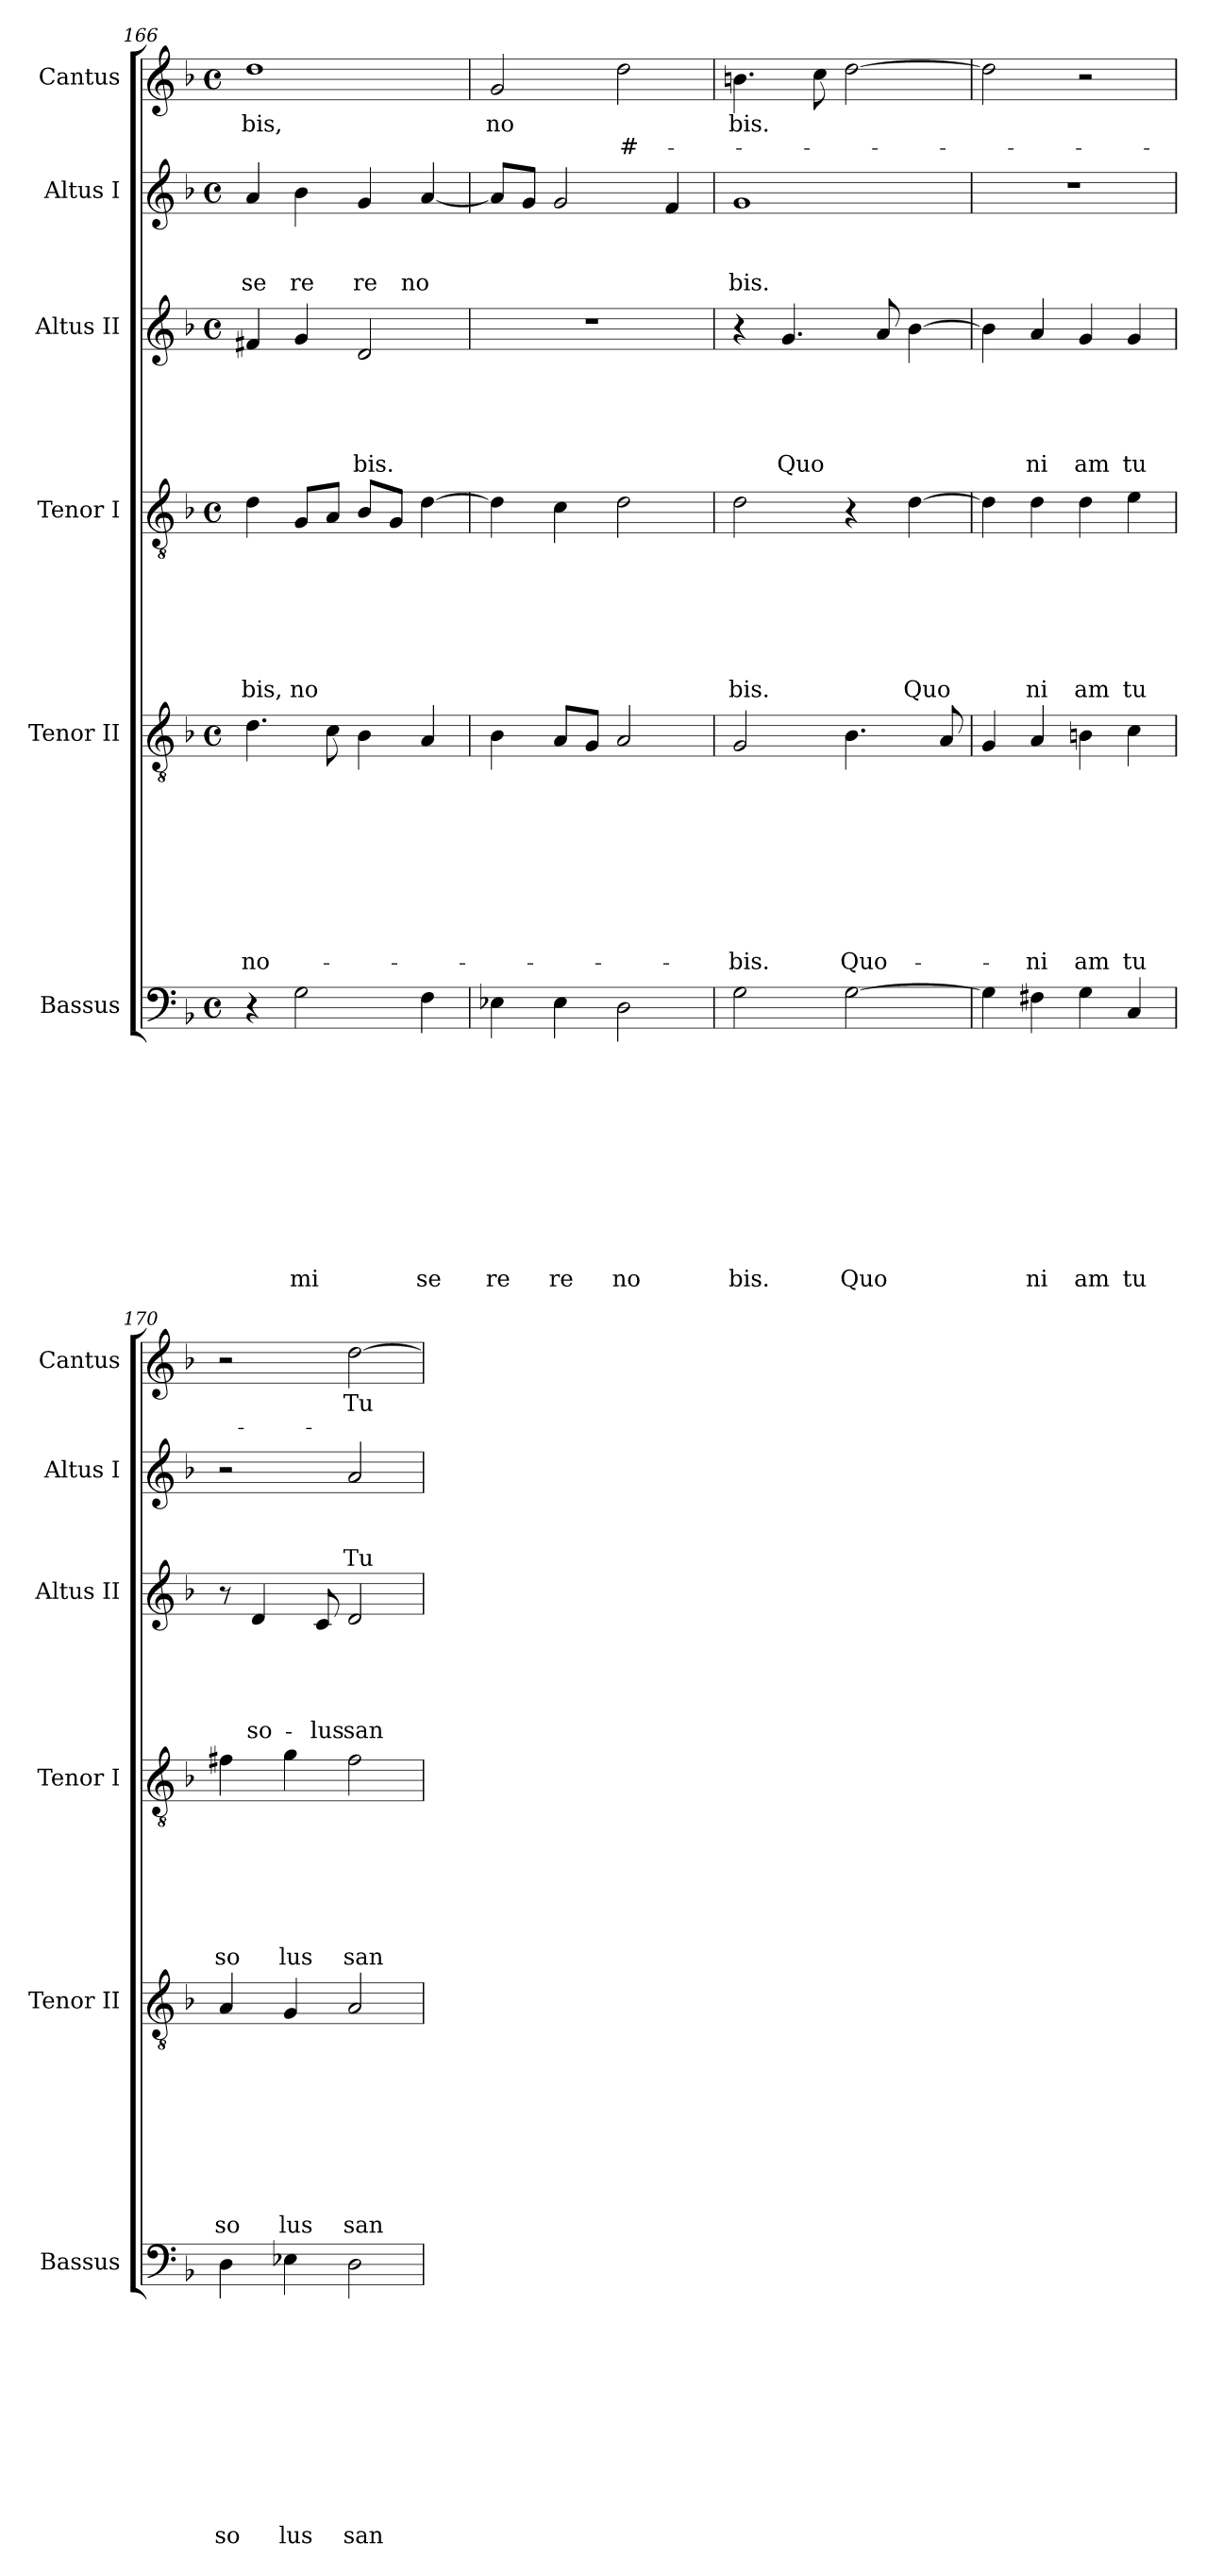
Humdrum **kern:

**kern	**text	**text	**text	**text	**text	**text	**text	**text	**text	**text	**text	**kern	**text	**text	**text	**text	**text	**text	**text	**text	**text	**kern	**text	**text	**text	**text	**text	**text	**text	**kern	**text	**text	**text	**text	**text	**kern	**text	**text	**text	**kern	**text	**text
*part6	*part6	*part6	*part6	*part6	*part6	*part6	*part6	*part6	*part6	*part6	*part6	*part5	*part5	*part5	*part5	*part5	*part5	*part5	*part5	*part5	*part5	*part4	*part4	*part4	*part4	*part4	*part4	*part4	*part4	*part3	*part3	*part3	*part3	*part3	*part3	*part2	*part2	*part2	*part2	*part1	*part1	*part1
*staff6	*staff6	*staff6	*staff6	*staff6	*staff6	*staff6	*staff6	*staff6	*staff6	*staff6	*staff6	*staff5	*staff5	*staff5	*staff5	*staff5	*staff5	*staff5	*staff5	*staff5	*staff5	*staff4	*staff4	*staff4	*staff4	*staff4	*staff4	*staff4	*staff4	*staff3	*staff3	*staff3	*staff3	*staff3	*staff3	*staff2	*staff2	*staff2	*staff2	*staff1	*staff1	*staff1
*I"Bassus	*	*	*	*	*	*	*	*	*	*	*	*I"Tenor II	*	*	*	*	*	*	*	*	*	*I"Tenor I	*	*	*	*	*	*	*	*I"Altus II	*	*	*	*	*	*I"Altus I	*	*	*	*I"Cantus	*	*
*I'Bassus	*	*	*	*	*	*	*	*	*	*	*	*I'Tenor II	*	*	*	*	*	*	*	*	*	*I'Tenor I	*	*	*	*	*	*	*	*I'Altus II	*	*	*	*	*	*I'Altus I	*	*	*	*I'Cantus	*	*
*clefF4	*	*	*	*	*	*	*	*	*	*	*	*clefGv2	*	*	*	*	*	*	*	*	*	*clefGv2	*	*	*	*	*	*	*	*clefG2	*	*	*	*	*	*clefG2	*	*	*	*clefG2	*	*
*k[b-]	*	*	*	*	*	*	*	*	*	*	*	*k[b-]	*	*	*	*	*	*	*	*	*	*k[b-]	*	*	*	*	*	*	*	*k[b-]	*	*	*	*	*	*k[b-]	*	*	*	*k[b-]	*	*
*F:	*	*	*	*	*	*	*	*	*	*	*	*F:	*	*	*	*	*	*	*	*	*	*F:	*	*	*	*	*	*	*	*F:	*	*	*	*	*	*F:	*	*	*	*F:	*	*
*M4/4	*	*	*	*	*	*	*	*	*	*	*	*M4/4	*	*	*	*	*	*	*	*	*	*M4/4	*	*	*	*	*	*	*	*M4/4	*	*	*	*	*	*M4/4	*	*	*	*M4/4	*	*
*met(c)	*	*	*	*	*	*	*	*	*	*	*	*met(c)	*	*	*	*	*	*	*	*	*	*met(c)	*	*	*	*	*	*	*	*met(c)	*	*	*	*	*	*met(c)	*	*	*	*met(c)	*	*
=166	=166	=166	=166	=166	=166	=166	=166	=166	=166	=166	=166	=166	=166	=166	=166	=166	=166	=166	=166	=166	=166	=166	=166	=166	=166	=166	=166	=166	=166	=166	=166	=166	=166	=166	=166	=166	=166	=166	=166	=166	=166	=166
!	!	!	!	!	!	!	!	!	!	!	!	!	!	!	!	!	!	!	!	!	!LO:LY:b	!	!	!	!	!	!	!	!LO:LY:b	!	!	!	!	!	!	!	!	!	!LO:LY:b	!	!LO:LY:b	!
4r	.	.	.	.	.	.	.	.	.	.	.	4.d\	.	.	.	.	.	.	.	.	no-	4d\	.	.	.	.	.	.	bis,	4f#X/	.	.	.	.	.	4a/	.	.	se	1dd	bis,	.
!	!	!	!	!	!	!	!	!	!	!	!LO:LY:b	!	!	!	!	!	!	!	!	!	!	!	!	!	!	!	!	!	!LO:LY:b	!	!	!	!	!	!	!	!	!	!LO:LY:b	!	!	!
2G\	.	.	.	.	.	.	.	.	.	.	mi	.	.	.	.	.	.	.	.	.	.	8G/L	.	.	.	.	.	.	no	4g/	.	.	.	.	.	4b-\	.	.	re	.	.	.
.	.	.	.	.	.	.	.	.	.	.	.	8c\	.	.	.	.	.	.	.	.	.	8A/J	.	.	.	.	.	.	.	.	.	.	.	.	.	.	.	.	.	.	.	.
!	!	!	!	!	!	!	!	!	!	!	!	!	!	!	!	!	!	!	!	!	!	!	!	!	!	!	!	!	!	!	!	!	!	!	!LO:LY:b	!	!	!	!LO:LY:b	!	!	!
.	.	.	.	.	.	.	.	.	.	.	.	4B-\	.	.	.	.	.	.	.	.	.	8B-/L	.	.	.	.	.	.	.	2d/	.	.	.	.	bis.	4g/	.	.	re	.	.	.
.	.	.	.	.	.	.	.	.	.	.	.	.	.	.	.	.	.	.	.	.	.	8G/J	.	.	.	.	.	.	.	.	.	.	.	.	.	.	.	.	.	.	.	.
!	!	!	!	!	!	!	!	!	!	!	!LO:LY:b	!	!	!	!	!	!	!	!	!	!	!	!	!	!	!	!	!	!	!	!	!	!	!	!	!	!	!	!LO:LY:b	!	!	!
4F\	.	.	.	.	.	.	.	.	.	.	se	4A/	.	.	.	.	.	.	.	.	.	[>4d\	.	.	.	.	.	.	.	.	.	.	.	.	.	[<4a/	.	.	no	.	.	.
=167	=167	=167	=167	=167	=167	=167	=167	=167	=167	=167	=167	=167	=167	=167	=167	=167	=167	=167	=167	=167	=167	=167	=167	=167	=167	=167	=167	=167	=167	=167	=167	=167	=167	=167	=167	=167	=167	=167	=167	=167	=167	=167
!	!	!	!	!	!	!	!	!	!	!	!LO:LY:b	!	!	!	!	!	!	!	!	!	!	!	!	!	!	!	!	!	!	!	!	!	!	!	!	!	!	!	!	!	!LO:LY:b	!
4E-X\	.	.	.	.	.	.	.	.	.	.	re	4B-\	.	.	.	.	.	.	.	.	.	4d\]	.	.	.	.	.	.	.	1r	.	.	.	.	.	8a/L]	.	.	.	2g/	no	.
.	.	.	.	.	.	.	.	.	.	.	.	.	.	.	.	.	.	.	.	.	.	.	.	.	.	.	.	.	.	.	.	.	.	.	.	8g/J	.	.	.	.	.	.
!	!	!	!	!	!	!	!	!	!	!	!LO:LY:b	!	!	!	!	!	!	!	!	!	!	!	!	!	!	!	!	!	!	!	!	!	!	!	!	!	!	!	!	!	!	!
4E-\	.	.	.	.	.	.	.	.	.	.	re	8A/L	.	.	.	.	.	.	.	.	.	4c\	.	.	.	.	.	.	.	.	.	.	.	.	.	2g/	.	.	.	.	.	.
.	.	.	.	.	.	.	.	.	.	.	.	8G/J	.	.	.	.	.	.	.	.	.	.	.	.	.	.	.	.	.	.	.	.	.	.	.	.	.	.	.	.	.	.
!	!	!	!	!	!	!	!	!	!	!	!LO:LY:b	!	!	!	!	!	!	!	!	!	!	!	!	!	!	!	!	!	!	!	!	!	!	!	!	!	!	!	!	!	!	!LO:LY:b
2D\	.	.	.	.	.	.	.	.	.	.	no	2A/	.	.	.	.	.	.	.	.	.	2d\	.	.	.	.	.	.	.	.	.	.	.	.	.	.	.	.	.	2dd\	.	#-
.	.	.	.	.	.	.	.	.	.	.	.	.	.	.	.	.	.	.	.	.	.	.	.	.	.	.	.	.	.	.	.	.	.	.	.	4f/	.	.	.	.	.	.
=168	=168	=168	=168	=168	=168	=168	=168	=168	=168	=168	=168	=168	=168	=168	=168	=168	=168	=168	=168	=168	=168	=168	=168	=168	=168	=168	=168	=168	=168	=168	=168	=168	=168	=168	=168	=168	=168	=168	=168	=168	=168	=168
!	!	!	!	!	!	!	!	!	!	!	!LO:LY:b	!	!	!	!	!	!	!	!	!	!LO:LY:b	!	!	!	!	!	!	!	!LO:LY:b	!	!	!	!	!	!	!	!	!	!LO:LY:b	!	!LO:LY:b	!
2G\	.	.	.	.	.	.	.	.	.	.	bis.	2G/	.	.	.	.	.	.	.	.	-bis.	2d\	.	.	.	.	.	.	bis.	4r	.	.	.	.	.	1g	.	.	bis.	4.bn\	bis.	.
!	!	!	!	!	!	!	!	!	!	!	!	!	!	!	!	!	!	!	!	!	!	!	!	!	!	!	!	!	!	!	!	!	!	!	!LO:LY:b	!	!	!	!	!	!	!
.	.	.	.	.	.	.	.	.	.	.	.	.	.	.	.	.	.	.	.	.	.	.	.	.	.	.	.	.	.	4.g/	.	.	.	.	Quo	.	.	.	.	.	.	.
.	.	.	.	.	.	.	.	.	.	.	.	.	.	.	.	.	.	.	.	.	.	.	.	.	.	.	.	.	.	.	.	.	.	.	.	.	.	.	.	8cc\	.	.
!	!	!	!	!	!	!	!	!	!	!	!LO:LY:b	!	!	!	!	!	!	!	!	!	!LO:LY:b	!	!	!	!	!	!	!	!	!	!	!	!	!	!	!	!	!	!	!	!	!
[>2G\	.	.	.	.	.	.	.	.	.	.	Quo	4.B-\	.	.	.	.	.	.	.	.	Quo-	4r	.	.	.	.	.	.	.	.	.	.	.	.	.	.	.	.	.	[>2dd\	.	.
.	.	.	.	.	.	.	.	.	.	.	.	.	.	.	.	.	.	.	.	.	.	.	.	.	.	.	.	.	.	8a/	.	.	.	.	.	.	.	.	.	.	.	.
!	!	!	!	!	!	!	!	!	!	!	!	!	!	!	!	!	!	!	!	!	!	!	!	!	!	!	!	!	!LO:LY:b	!	!	!	!	!	!	!	!	!	!	!	!	!
.	.	.	.	.	.	.	.	.	.	.	.	.	.	.	.	.	.	.	.	.	.	[>4d\	.	.	.	.	.	.	Quo	[>4b-\	.	.	.	.	.	.	.	.	.	.	.	.
.	.	.	.	.	.	.	.	.	.	.	.	8A/	.	.	.	.	.	.	.	.	.	.	.	.	.	.	.	.	.	.	.	.	.	.	.	.	.	.	.	.	.	.
=169	=169	=169	=169	=169	=169	=169	=169	=169	=169	=169	=169	=169	=169	=169	=169	=169	=169	=169	=169	=169	=169	=169	=169	=169	=169	=169	=169	=169	=169	=169	=169	=169	=169	=169	=169	=169	=169	=169	=169	=169	=169	=169
4G\]	.	.	.	.	.	.	.	.	.	.	.	4G/	.	.	.	.	.	.	.	.	.	4d\]	.	.	.	.	.	.	.	4b-\]	.	.	.	.	.	1r	.	.	.	2dd\]	.	.
!	!	!	!	!	!	!	!	!	!	!	!LO:LY:b	!	!	!	!	!	!	!	!	!	!LO:LY:b	!	!	!	!	!	!	!	!LO:LY:b	!	!	!	!	!	!LO:LY:b	!	!	!	!	!	!	!
4F#X\	.	.	.	.	.	.	.	.	.	.	ni	4A/	.	.	.	.	.	.	.	.	-ni	4d\	.	.	.	.	.	.	ni	4a/	.	.	.	.	ni	.	.	.	.	.	.	.
!	!	!	!	!	!	!	!	!	!	!	!LO:LY:b	!	!	!	!	!	!	!	!	!	!LO:LY:b	!	!	!	!	!	!	!	!LO:LY:b	!	!	!	!	!	!LO:LY:b	!	!	!	!	!	!	!
4G\	.	.	.	.	.	.	.	.	.	.	am	4Bn\	.	.	.	.	.	.	.	.	am	4d\	.	.	.	.	.	.	am	4g/	.	.	.	.	am	.	.	.	.	2r	.	.
!	!	!	!	!	!	!	!	!	!	!	!LO:LY:b	!	!	!	!	!	!	!	!	!	!LO:LY:b	!	!	!	!	!	!	!	!LO:LY:b	!	!	!	!	!	!LO:LY:b	!	!	!	!	!	!	!
4C/	.	.	.	.	.	.	.	.	.	.	tu	4c\	.	.	.	.	.	.	.	.	tu	4e\	.	.	.	.	.	.	tu	4g/	.	.	.	.	tu	.	.	.	.	.	.	.
!!LO:LB:g=z
=170	=170	=170	=170	=170	=170	=170	=170	=170	=170	=170	=170	=170	=170	=170	=170	=170	=170	=170	=170	=170	=170	=170	=170	=170	=170	=170	=170	=170	=170	=170	=170	=170	=170	=170	=170	=170	=170	=170	=170	=170	=170	=170
!	!	!	!	!	!	!	!	!	!	!	!LO:LY:b	!	!	!	!	!	!	!	!	!	!LO:LY:b	!	!	!	!	!	!	!	!LO:LY:b	!	!	!	!	!	!	!	!	!	!	!	!	!
4D\	.	.	.	.	.	.	.	.	.	.	so	4A/	.	.	.	.	.	.	.	.	so	4f#X\	.	.	.	.	.	.	so	8r	.	.	.	.	.	2r	.	.	.	2r	.	.
!	!	!	!	!	!	!	!	!	!	!	!	!	!	!	!	!	!	!	!	!	!	!	!	!	!	!	!	!	!	!	!	!	!	!	!LO:LY:b	!	!	!	!	!	!	!
.	.	.	.	.	.	.	.	.	.	.	.	.	.	.	.	.	.	.	.	.	.	.	.	.	.	.	.	.	.	4d/	.	.	.	.	so-	.	.	.	.	.	.	.
!	!	!	!	!	!	!	!	!	!	!	!LO:LY:b	!	!	!	!	!	!	!	!	!	!LO:LY:b	!	!	!	!	!	!	!	!LO:LY:b	!	!	!	!	!	!	!	!	!	!	!	!	!
4E-X\	.	.	.	.	.	.	.	.	.	.	lus	4G/	.	.	.	.	.	.	.	.	lus	4g\	.	.	.	.	.	.	lus	.	.	.	.	.	.	.	.	.	.	.	.	.
!	!	!	!	!	!	!	!	!	!	!	!	!	!	!	!	!	!	!	!	!	!	!	!	!	!	!	!	!	!	!	!	!	!	!	!LO:LY:b	!	!	!	!	!	!	!
.	.	.	.	.	.	.	.	.	.	.	.	.	.	.	.	.	.	.	.	.	.	.	.	.	.	.	.	.	.	8c/	.	.	.	.	-lus	.	.	.	.	.	.	.
!	!	!	!	!	!	!	!	!	!	!	!LO:LY:b	!	!	!	!	!	!	!	!	!	!LO:LY:b	!	!	!	!	!	!	!	!LO:LY:b	!	!	!	!	!	!LO:LY:b	!	!	!	!LO:LY:b	!	!LO:LY:b	!
2D\	.	.	.	.	.	.	.	.	.	.	san	2A/	.	.	.	.	.	.	.	.	san	2f#\	.	.	.	.	.	.	san	2d/	.	.	.	.	san-	2a/	.	.	Tu	[>2dd\	Tu	.
=	=	=	=	=	=	=	=	=	=	=	=	=	=	=	=	=	=	=	=	=	=	=	=	=	=	=	=	=	=	=	=	=	=	=	=	=	=	=	=	=	=	=
*-	*-	*-	*-	*-	*-	*-	*-	*-	*-	*-	*-	*-	*-	*-	*-	*-	*-	*-	*-	*-	*-	*-	*-	*-	*-	*-	*-	*-	*-	*-	*-	*-	*-	*-	*-	*-	*-	*-	*-	*-	*-	*-
